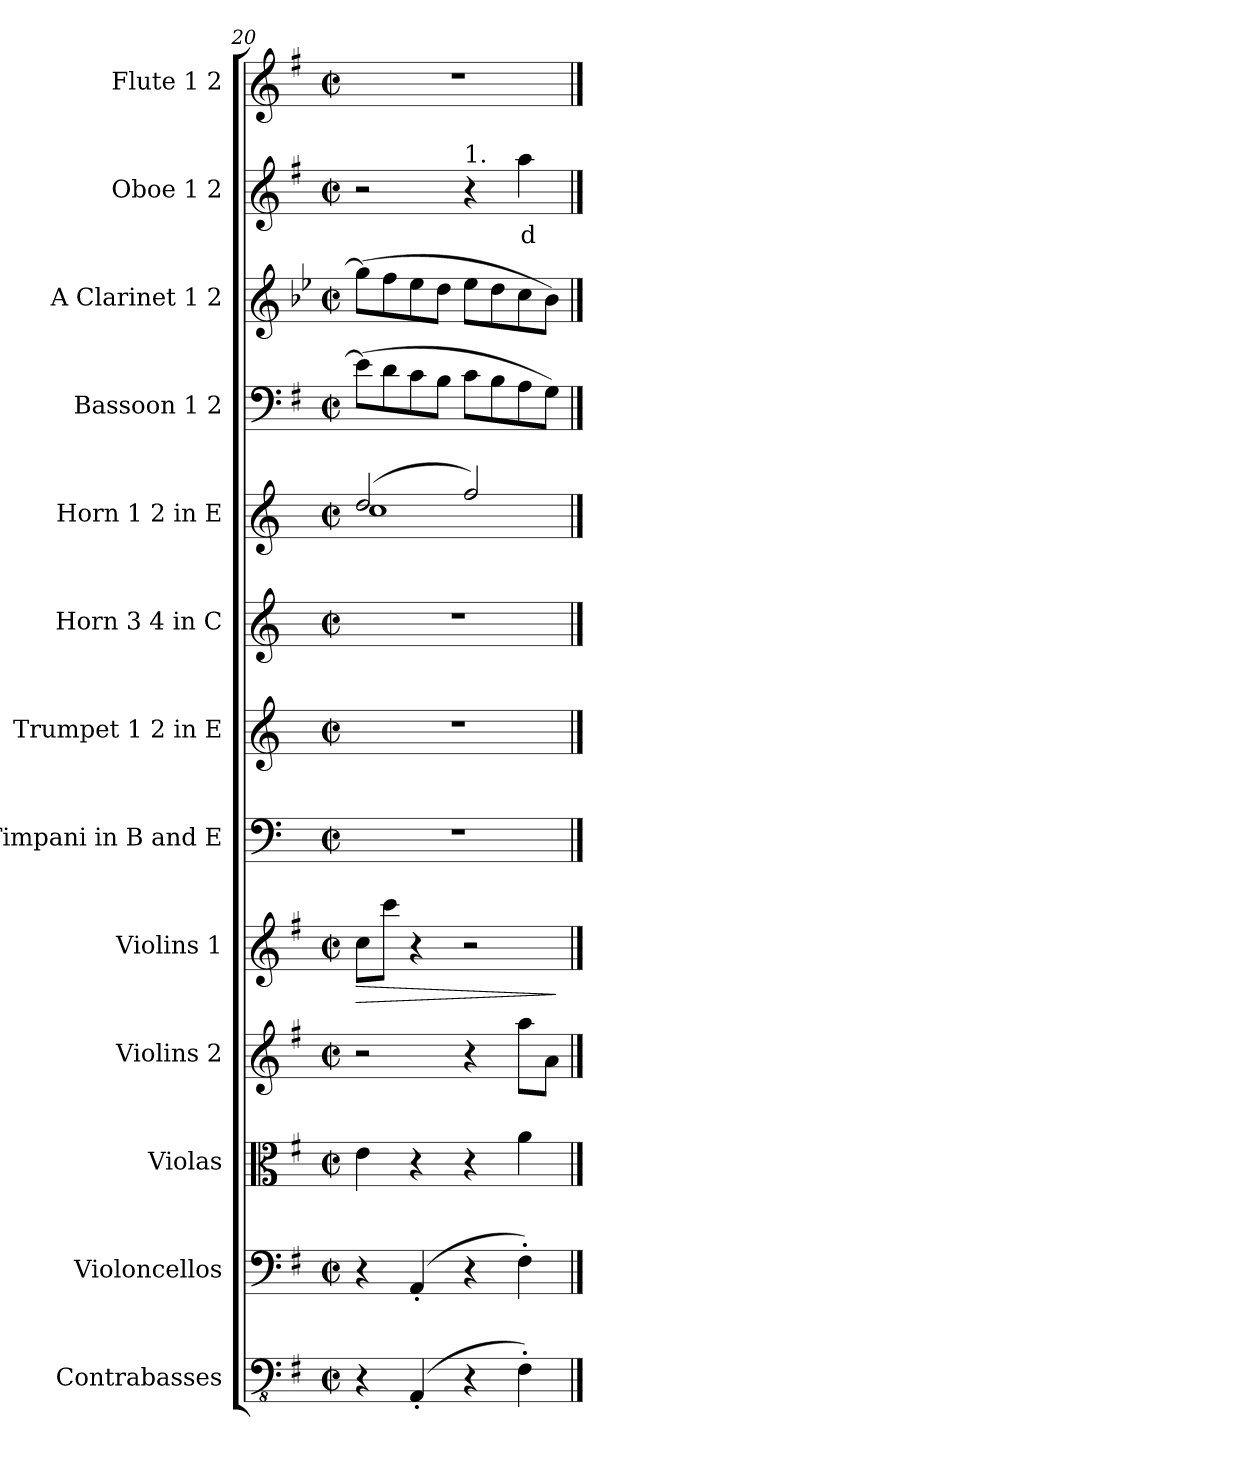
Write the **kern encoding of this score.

**kern	**kern	**kern	**kern	**kern	**dynam	**kern	**kern	**kern	**kern	**kern	**kern	**kern	**text	**kern
*part13	*part12	*part11	*part10	*part9	*part9	*part8	*part7	*part6	*part5	*part4	*part3	*part2	*part2	*part1
*staff13	*staff12	*staff11	*staff10	*staff9	*staff9	*staff8	*staff7	*staff6	*staff5	*staff4	*staff3	*staff2	*staff2	*staff1
*I"Contrabasses	*I"Violoncellos	*I"Violas	*I"Violins 2	*I"Violins 1	*	*I"Timpani in B and E	*I"Trumpet 1 2 in E	*I"Horn 3 4  in C	*I"Horn 1 2 in E	*I"Bassoon 1 2	*I"A Clarinet 1 2	*I"Oboe 1 2	*	*I"Flute 1 2
*I'Cbs.	*I'Vlcs.	*I'Vlas.	*I'Vlns. 2	*I'Vlns. 1	*	*I'Timp.	*	*	*	*I'Bsn.	*I'A Cl.	*I'Ob.	*	*I'Fl.
*clefFv4	*clefF4	*clefC3	*clefG2	*clefG2	*	*clefF4	*clefG2	*clefG2	*clefG2	*clefF4	*clefG2	*clefG2	*	*clefG2
*	*	*	*	*	*	*	*ITrd-2c-4	*ITrd7c12	*ITrd5c8	*	*ITrd2c3	*	*	*
*k[f#]	*k[f#]	*k[f#]	*k[f#]	*k[f#]	*	*k[]	*k[f#c#g#d#]	*k[]	*k[f#c#g#d#]	*k[f#]	*k[f#]	*k[f#]	*	*k[f#]
*M2/2	*M2/2	*M2/2	*M2/2	*M2/2	*	*M2/2	*M2/2	*M2/2	*M2/2	*M2/2	*M2/2	*M2/2	*	*M2/2
*met(c|)	*met(c|)	*met(c|)	*met(c|)	*met(c|)	*	*met(c|)	*met(c|)	*met(c|)	*met(c|)	*met(c|)	*met(c|)	*met(c|)	*	*met(c|)
=20	=20	=20	=20	=20	=20	=20	=20	=20	=20	=20	=20	=20	=20	=20
!	!	!	!	!	!LO:HP:b	!	!	!	!	!	!	!	!	!
*	*	*	*	*	*	*	*	*	*^	*	*	*	*	*
4r	4r	4e\	2r	8cc\L	>	1r	1r	1r	(>2f#/	1e	(>8e\L]	(>8ee\L]	2r	.	1r
.	.	.	.	8ccc\J	.	.	.	.	.	.	8d\	8dd\	.	.	.
(>4AAA'/	(>4AA'/	4r	.	4r	.	.	.	.	.	.	8c\	8cc\	.	.	.
.	.	.	.	.	.	.	.	.	.	.	8B\J	8b\J	.	.	.
!	!	!	!	!	!	!	!	!	!	!	!	!	!LO:TX:a:t=1.	!	!
4r	4r	4r	4r	2r	.	.	.	.	2a/)	.	8c\L	8cc\L	4r	.	.
.	.	.	.	.	.	.	.	.	.	.	8B\	8b\	.	.	.
!	!	!	!	!	!	!	!	!	!	!	!	!	!	!LO:LY:color=#FF0000	!
4FF#'\)	4F#'\)	4a\	8aa\L	.	.	.	.	.	.	.	8A\	8a\	4aa\	d	.
.	.	.	8a\J	.	.	.	.	.	.	.	8G\J)	8g\J)	.	.	.
*	*	*	*	*	*	*	*	*	*v	*v	*	*	*	*	*
.	.	.	.	.	]	.	.	.	.	.	.	.	.	.
==	==	==	==	==	==	==	==	==	==	==	==	==	==	==
*-	*-	*-	*-	*-	*-	*-	*-	*-	*-	*-	*-	*-	*-	*-
